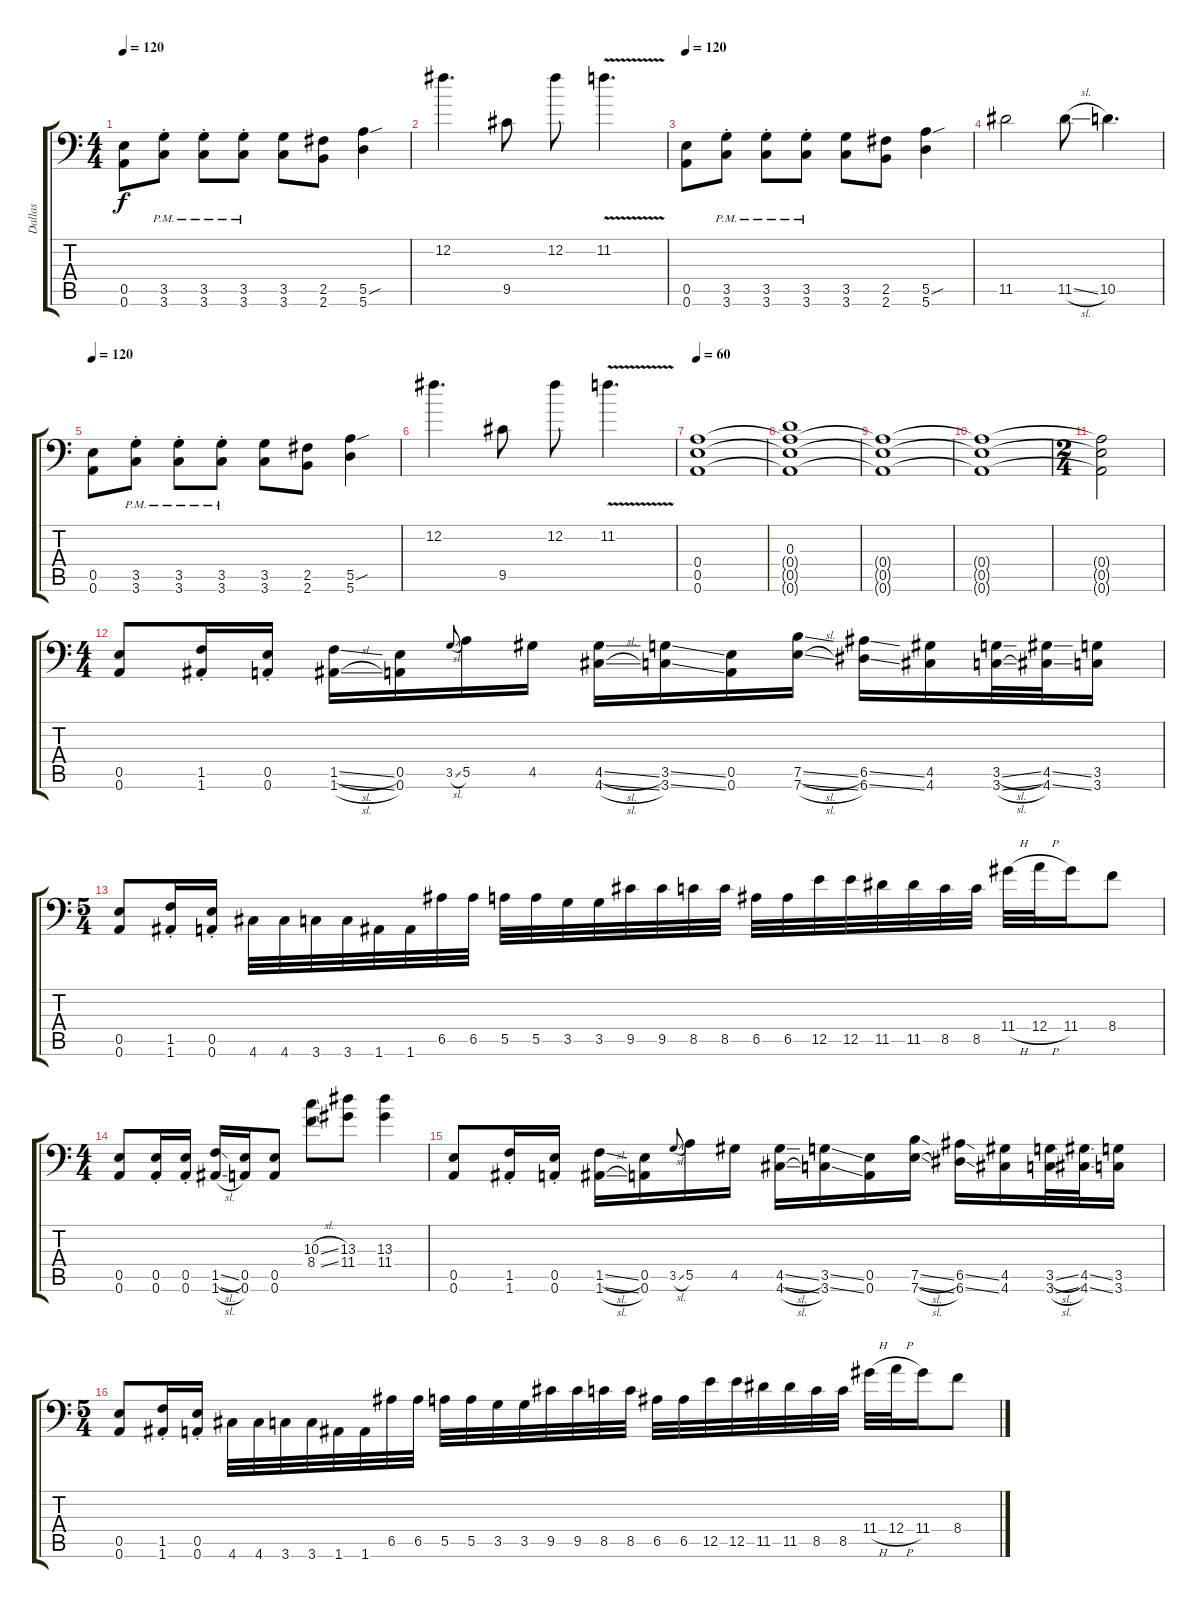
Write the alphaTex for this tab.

\track ("Dallas" "Dallas") {instrument distortionguitar}
\staff {score tabs}
\tuning (B3 Gb3 D3 A2 E2 A1) {hide}
\ts (4 4)
\tempo 120
\clef f4
\ks c
(0.5 0.6).8{dy f} (3.5{pm} 3.6{pm st}).8 (3.5{pm} 3.6{pm st}).8 (3.5{pm} 3.6{pm st}).8 (3.5 3.6).8 (2.5 2.6).8 (5.5{sou} 5.6).4 |
12.2.4{d} 9.5.8 12.2.8 11.2{v}.4{d} |
\tempo 120
(0.5 0.6).8 (3.5{pm} 3.6{pm st}).8 (3.5{pm} 3.6{pm st}).8 (3.5{pm} 3.6{pm st}).8 (3.5 3.6).8 (2.5 2.6).8 (5.5{sou} 5.6).4 |
11.5.2 11.5{sl}.8 10.5.4{d} |
\tempo 120
(0.5 0.6).8 (3.5{pm} 3.6{pm st}).8 (3.5{pm} 3.6{pm st}).8 (3.5{pm} 3.6{pm st}).8 (3.5 3.6).8 (2.5 2.6).8 (5.5{sou} 5.6).4 |
12.2.4{d} 9.5.8 12.2.8 11.2{v}.4{d} |
\tempo 60
(0.4 0.5 0.6).1 |
(0.3 0.4{t} 0.5{t} 0.6{t}).1 |
(0.4{t} 0.5{t} 0.6{t}).1 |
(0.4{t} 0.5{t} 0.6{t}).1 |
\ts (2 4)
(0.4{t} 0.5{t} 0.6{t}).2 |
\ts (4 4)
(0.5 0.6).8 (1.5 1.6{st}).16 (0.5 0.6{st}).16 (1.5{sl} 1.6{sl}).16 (0.5 0.6).16 3.5{sl}.8{gr onbeat} 5.5.16 4.5.16 (4.5{sl} 4.6{sl}).16 (3.5{ss} 3.6{ss}).16 (0.5 0.6).16 (7.5{sl} 7.6{sl}).16 (6.5{ss} 6.6{ss}).16 (4.5 4.6).16 (3.5{sl} 3.6{sl}).32 (4.5{ss} 4.6{ss}).32 (3.5 3.6).16 |
\ts (5 4)
(0.5 0.6).8 (1.5 1.6{st}).16 (0.5 0.6{st}).16 4.6.32 4.6.32 3.6.32 3.6.32 1.6.32 1.6.32 6.5.32 6.5.32 5.5.32 5.5.32 3.5.32 3.5.32 9.5.32 9.5.32 8.5.32 8.5.32 6.5.32 6.5.32 12.5.32 12.5.32 11.5.32 11.5.32 8.5.32 8.5.32 11.4{h}.32 12.4{h}.32 11.4.16 8.4.8 |
\ts (4 4)
(0.5 0.6).8 (0.5 0.6{st}).16 (0.5 0.6{st}).16 (1.5{sl} 1.6{sl}).16 (0.5 0.6).16 (0.5 0.6).8 (10.3{sl} 8.4{sl}).8 (13.3 11.4).8 (13.3 11.4).4 |
(0.5 0.6).8 (1.5 1.6{st}).16 (0.5 0.6{st}).16 (1.5{sl} 1.6{sl}).16 (0.5 0.6).16 3.5{sl}.8{gr onbeat} 5.5.16 4.5.16 (4.5{sl} 4.6{sl}).16 (3.5{ss} 3.6{ss}).16 (0.5 0.6).16 (7.5{sl} 7.6{sl}).16 (6.5{ss} 6.6{ss}).16 (4.5 4.6).16 (3.5{sl} 3.6{sl}).32 (4.5{ss} 4.6{ss}).32 (3.5 3.6).16 |
\ts (5 4)
(0.5 0.6).8 (1.5 1.6{st}).16 (0.5 0.6{st}).16 4.6.32 4.6.32 3.6.32 3.6.32 1.6.32 1.6.32 6.5.32 6.5.32 5.5.32 5.5.32 3.5.32 3.5.32 9.5.32 9.5.32 8.5.32 8.5.32 6.5.32 6.5.32 12.5.32 12.5.32 11.5.32 11.5.32 8.5.32 8.5.32 11.4{h}.32 12.4{h}.32 11.4.16 8.4.8
